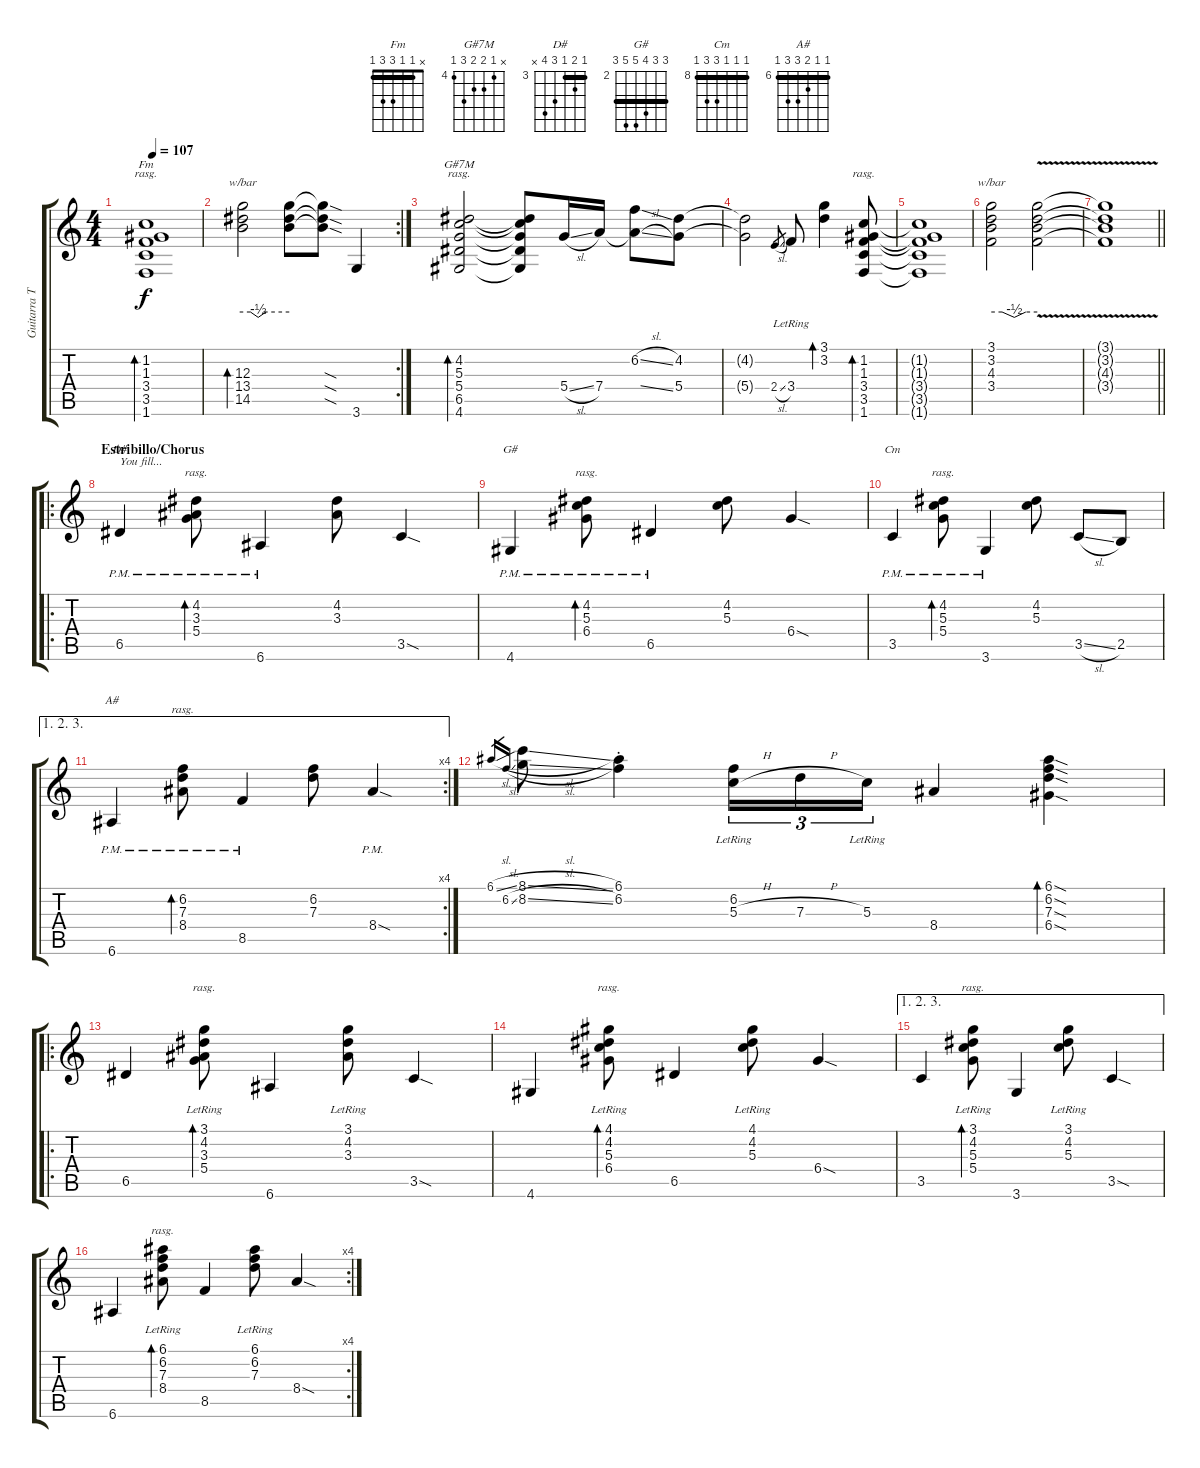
\track ("Guitarra Tremolo" "Guitarra T") {instrument electricguitarclean}
\staff {score tabs}
\tuning (E4 B3 G3 D3 A2 E2) {hide}
\chord ("Fm" x 1 1 3 3 1) {barre 1}
\chord ("G#7M" x 4 5 5 6 4) {firstfret 4}
\chord ("D#" 3 4 3 5 6 x) {firstfret 3 barre 3}
\chord ("G#" 4 4 5 6 6 4) {firstfret 2 barre 4}
\chord ("Cm" 8 8 8 10 10 8) {firstfret 8 barre 8}
\chord ("A#" 6 6 7 8 8 6) {firstfret 6 barre 6}
\ts (4 4)
\tempo 107
\clef g2
\ks c
(1.2 1.3 3.4 3.5 1.6).1{bd 120 ch "Fm" rasg ii dy f} |
\rc 2
(12.3 13.4 14.5).2{tbe (custom default 0 0 10 0 20 -2 30 0 60 0) bd 120} (12.3{t} 13.4{t} 14.5{t}).8 (12.3{sod t} 13.4{sod t} 14.5{sod t}).8 3.6.4 |
(4.2 5.3 5.4 6.5 4.6).2{bd 120 ch "G#7M" rasg ii} (4.2{t} 5.3{t} 5.4{t} 6.5{t} 4.6{t}).8 5.4{sl}.16 7.4.16 (6.2{sl} 7.4{sl t}).8 (4.2 5.4).8 |
(4.2{t} 5.4{t}).2 2.4{sl}.8{gr} 3.4{lr}.8 (3.1 3.2).4{bd 240} (1.2 1.3 3.4 3.5 1.6).8{bd 120 rasg ii} |
(1.2{t} 1.3{t} 3.4{t} 3.5{t} 1.6{t}).1 |
(3.1 3.2 4.3 3.4).2{tbe (custom default 0 0 14 0 30 -2 45 0 60 0)} (3.1{v t} 3.2{v t} 4.3{v t} 3.4{v t}).2 |
\barLineRight lightlight
(3.1{t} 3.2{t} 4.3{t} 3.4{t}).1 |
\ro
\section ("" "Estribillo/Chorus")
6.5{pm}.4{ch "D#" txt "You fill..."} (4.2{pm} 3.3{pm} 5.4{pm}).8{bd 240 rasg ii} 6.6{pm}.4 (4.2 3.3).8 3.5{sod}.4 |
4.6{pm}.4{ch "G#"} (4.2{pm} 5.3{pm} 6.4{pm}).8{bd 240 rasg ii} 6.5{pm}.4 (4.2 5.3).8 6.4{sod}.4 |
3.5{pm}.4{ch "Cm"} (4.2{pm} 5.3{pm} 5.4{pm}).8{bd 240 rasg ii} 3.6{pm}.4 (4.2 5.3).8 3.5{sl}.8 2.5.8 |
\ae (1 2 3)
\rc 4
6.6{pm}.4{ch "A#"} (6.2{pm} 7.3{pm} 8.4{pm}).8{bd 240 rasg ii} 8.5{pm}.4 (6.2 7.3).8 8.4{sod pm}.4 |
6.1{sl}.16{gr} 6.2{sl}.16{gr} (8.1{sl} 8.2{sl}).8 (6.1{st} 6.2{st}).4 (6.2{lr} 5.3{h}).16{tu (3 2)} 7.3{h}.16{tu (3 2)} 5.3{lr}.16{tu (3 2)} 8.4.4 (6.1{sod} 6.2{sod} 7.3{sod} 6.4{sod}).4{bd 120} |
\ro
6.5.4 (3.1{lr} 4.2{lr} 3.3{lr} 5.4{lr}).8{bd 240 rasg ii} 6.6.4 (3.1{lr} 4.2{lr} 3.3{lr}).8 3.5{sod}.4 |
4.6.4 (4.1{lr} 4.2{lr} 5.3{lr} 6.4{lr}).8{bd 240 rasg ii} 6.5.4 (4.1{lr} 4.2{lr} 5.3{lr}).8 6.4{sod}.4 |
\ae (1 2 3)
3.5.4 (3.1{lr} 4.2{lr} 5.3{lr} 5.4{lr}).8{bd 240 rasg ii} 3.6.4 (3.1{lr} 4.2{lr} 5.3{lr}).8 3.5{sod}.4 |
\rc 4
6.6.4 (6.1{lr} 6.2{lr} 7.3{lr} 8.4{lr}).8{bd 240 rasg ii} 8.5.4 (6.1{lr} 6.2{lr} 7.3{lr}).8 8.4{sod}.4
